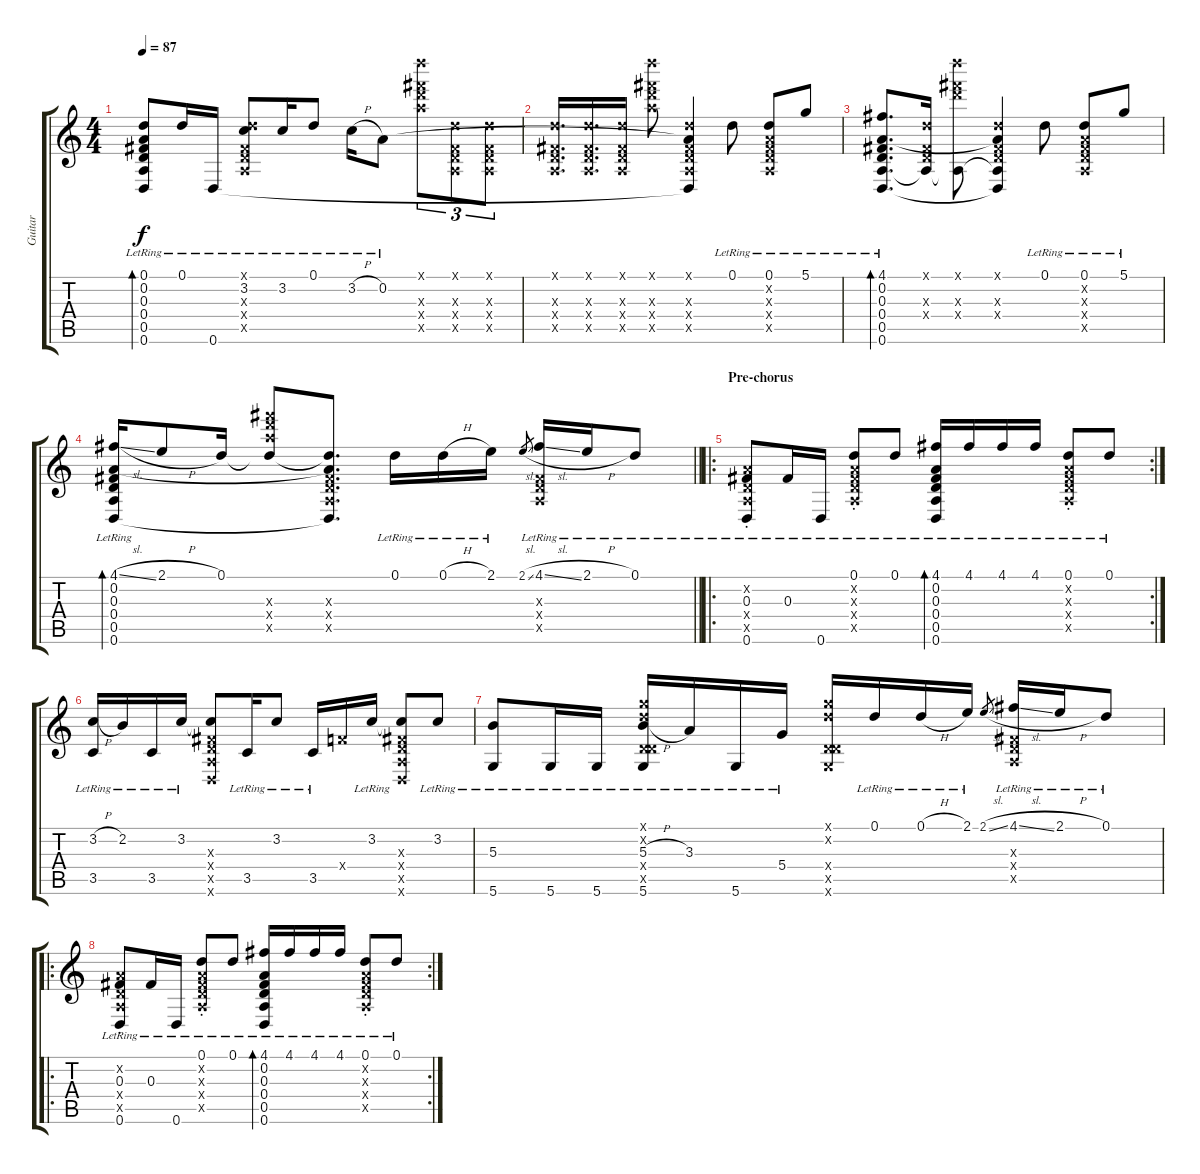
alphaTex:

\track ("Guitar" "Guitar") {instrument acousticguitarsteel}
\staff {score tabs}
\tuning (D4 A3 Gb3 D3 A2 D2) {hide}
\ts (4 4)
\tempo 87
\clef g2
\ks c
(0.1{lr} 0.2{lr} 0.3{lr} 0.4{lr} 0.5{lr} 0.6{lr}).8{bd 30 dy f} 0.1{lr}.16 0.6{lr}.16 (0.1{x} 3.2{lr} 0.3{x} 0.4{x} 0.5{x}).8 3.2{lr}.16 0.1{lr}.8 3.2{h lr}.16 0.2{lr}.8 (24.1{x} 24.3{x} 24.4{x} 24.5{x}).8{tu (3 2)} (0.1{x} 0.3{x} 0.4{x} 0.5{x}).8{tu (3 2)} (0.1{x} 0.3{x} 0.4{x} 0.5{x}).8{tu (3 2)} |
(0.1{x} 0.3{x} 0.4{x} 0.5{x}).16{d} (0.1{x} 0.3{x} 0.4{x} 0.5{x}).16{d} (0.1{x} 0.3{x} 0.4{x} 0.5{x}).16 (24.1{x} 24.3{x} 24.4{x} 24.5{x}).8 (0.1{x} 0.2{t} 0.3{x} 0.4{x} 0.5{x} 0.6{t}).4 0.1{lr}.8 (0.1{lr} 0.2{x} 0.3{x} 0.4{x} 0.5{x}).8 5.1{lr}.8 |
(4.1{lr} 0.2{lr} 0.3{lr} 0.4{lr} 0.5{lr} 0.6{lr}).8{d bd 30} (0.1{x} 0.3{x} 0.4{x} 0.5{t}).16 (24.1{x} 24.3{x} 24.4{x} 0.5{t}).8 (0.1{x} 0.2{t} 0.3{x} 0.4{x} 0.5{t} 0.6{t}).4 0.1{lr}.8 (0.1{lr} 0.2{x} 0.3{x} 0.4{x} 0.5{x}).8 5.1{lr}.8 |
\barLineRight lightlight
(4.1{sl lr} 0.2{lr} 0.3{lr} 0.4{lr} 0.5{lr} 0.6{lr}).16{bd 30} 2.1{h}.8 0.1.16 (0.1{t} 24.3{x} 24.4{x} 24.5{x}).8 (0.1{t} 0.2{t} 0.3{x} 0.4{x} 0.5{x} 0.6{t}).8{d} 0.1{lr}.16 0.1{h lr}.16 2.1{lr}.16 2.1{sl}.8{gr} (4.1{sl lr} 0.3{x} 0.4{x} 0.5{x}).16 2.1{h lr}.16 0.1{lr}.8 |
\ro
\rc 2
\section ("" "Pre-chorus")
(0.2{x} 0.3{lr} 0.4{x} 0.5{x} 0.6{st lr}).8 0.3{lr}.16 0.6{lr}.16 (0.1{st lr} 0.2{x} 0.3{x} 0.4{x} 0.5{x}).8 0.1{lr}.8 (4.1{lr} 0.2{lr} 0.3{lr} 0.4{lr} 0.5{lr} 0.6{lr}).16{bd 30} 4.1{lr}.16 4.1{lr}.16 4.1{lr}.16 (0.1{st lr} 0.2{x} 0.3{x} 0.4{x} 0.5{x}).8 0.1{lr}.8 |
(3.2{h lr} 3.5{lr}).16 2.2{lr}.16 3.5{lr}.16 3.2{lr}.16 (3.2{t} 0.3{x} 0.4{x} 0.5{x} 0.6{x}).8 3.5{lr}.16 3.2{lr}.8 3.5{lr}.16 3.4{x}.16 3.2{lr}.16 (3.2{t} 0.3{x} 0.4{x} 0.5{x} 0.6{x}).8 3.2{lr}.8 |
(5.3{lr} 5.6{lr}).8 5.6{lr}.16 5.6{lr}.16 (5.1{x} 5.2{x} 5.3{h lr} 0.4{x} 5.5{x} 5.6{lr}).16 3.3{lr}.16 5.6{lr}.16 5.4{lr}.16 (5.1{x} 5.2{x} 0.4{x} 5.5{x} 5.6{x}).16 0.1{lr}.16 0.1{h lr}.16 2.1{lr}.16 2.1{sl}.8{gr} (4.1{sl lr} 0.3{x} 0.4{x} 0.5{x}).16 2.1{h lr}.16 0.1{lr}.8 |
\ro
\rc 2
(0.2{x} 0.3{lr} 0.4{x} 0.5{x} 0.6{st lr}).8 0.3{lr}.16 0.6{lr}.16 (0.1{st lr} 0.2{x} 0.3{x} 0.4{x} 0.5{x}).8 0.1{lr}.8 (4.1{lr} 0.2{lr} 0.3{lr} 0.4{lr} 0.5{lr} 0.6{lr}).16{bd 30} 4.1{lr}.16 4.1{lr}.16 4.1{lr}.16 (0.1{st lr} 0.2{x} 0.3{x} 0.4{x} 0.5{x}).8 0.1{lr}.8
